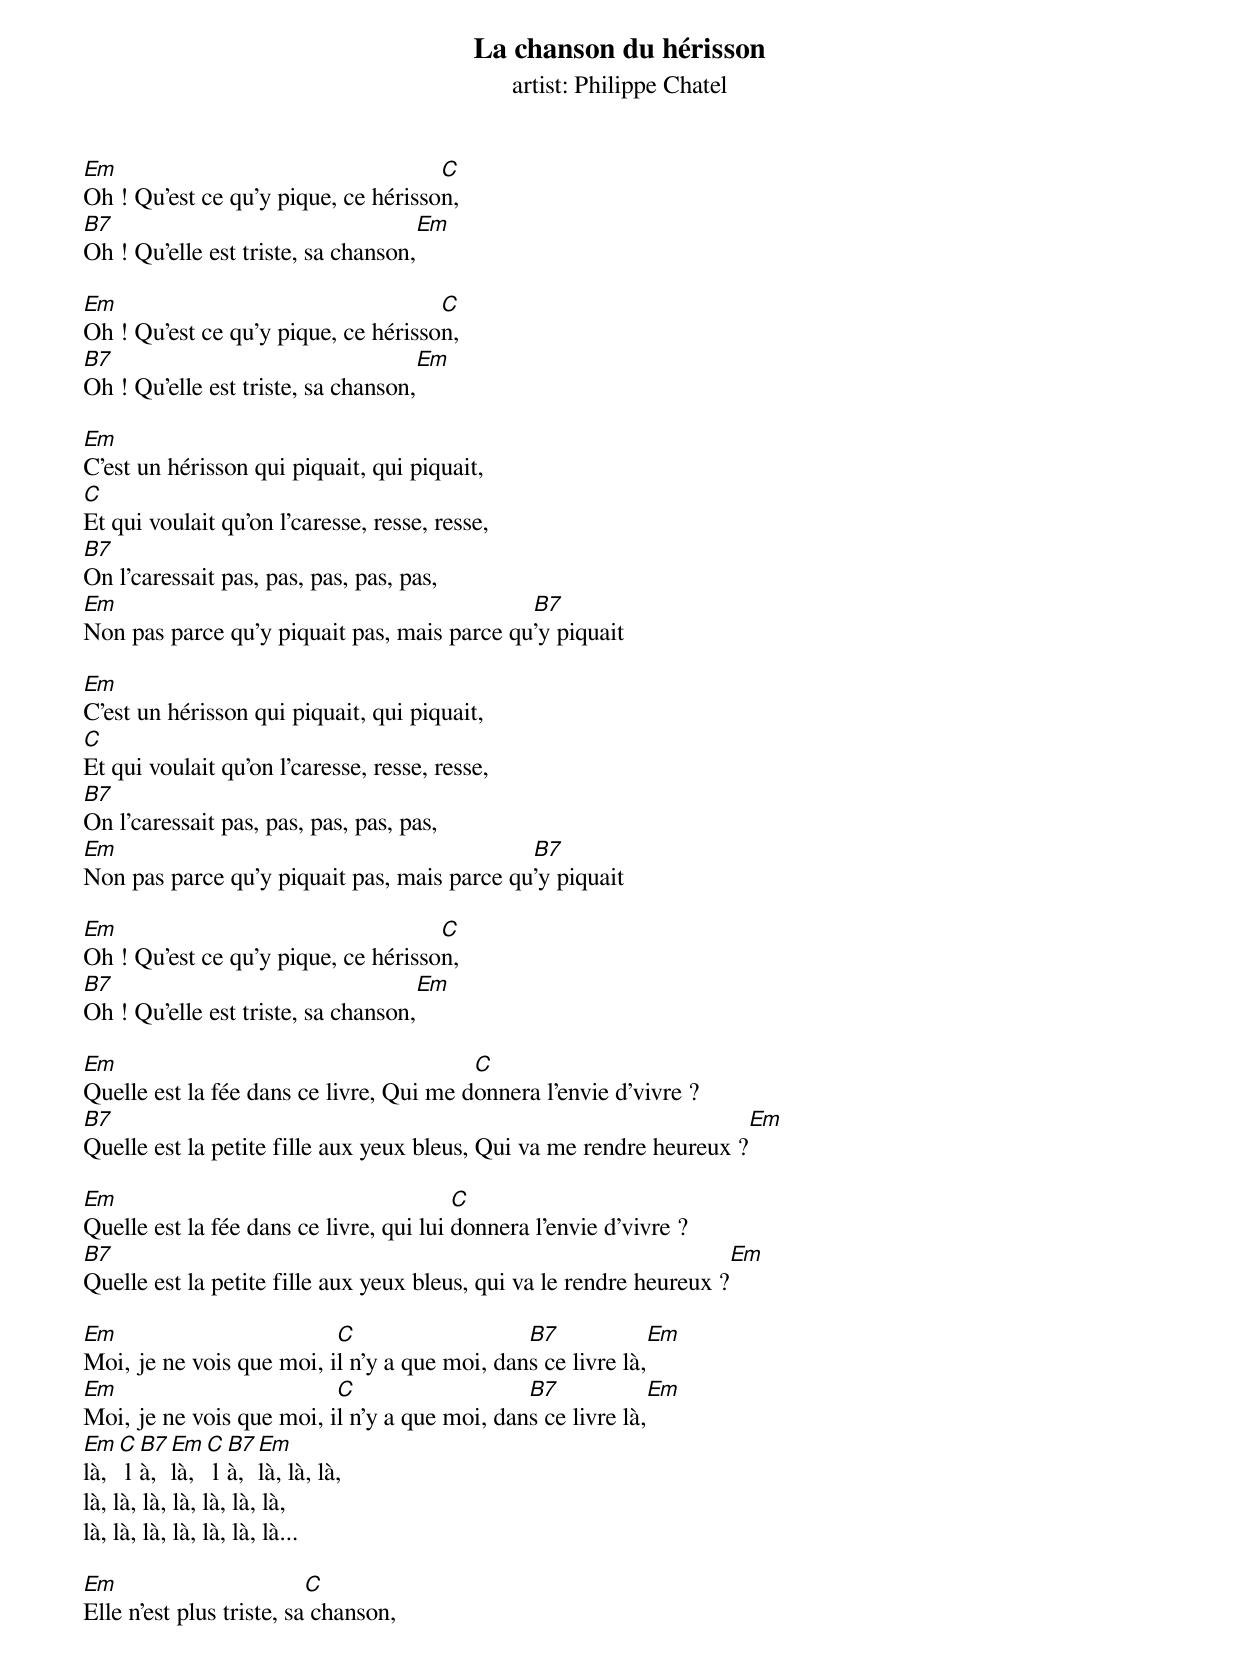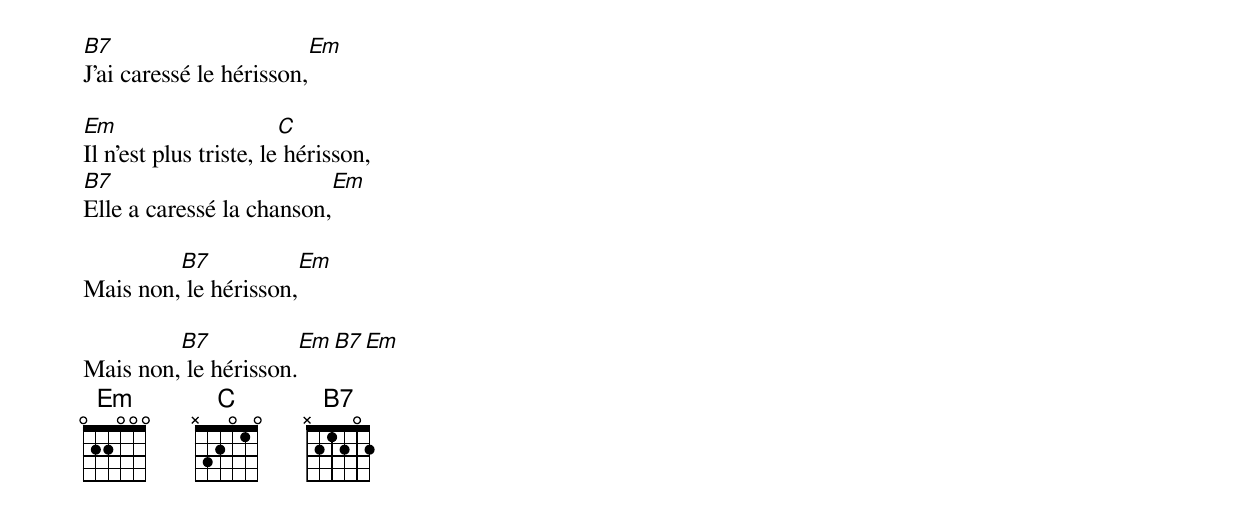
La chanson du hérisson
artist: Philippe Chatel


Em                                   C
Oh ! Qu'est ce qu'y pique, ce hérisson,
B7                                         Em
Oh ! Qu'elle est triste, sa chanson,

Em                                   C
Oh ! Qu'est ce qu'y pique, ce hérisson,
B7                                         Em
Oh ! Qu'elle est triste, sa chanson,

Em
C'est un hérisson qui piquait, qui piquait,
C
Et qui voulait qu'on l'caresse, resse, resse,
B7
On l'caressait pas, pas, pas, pas, pas,
Em                                           B7
Non pas parce qu'y piquait pas, mais parce qu'y piquait

Em
C'est un hérisson qui piquait, qui piquait,
C
Et qui voulait qu'on l'caresse, resse, resse,
B7
On l'caressait pas, pas, pas, pas, pas,
Em                                           B7
Non pas parce qu'y piquait pas, mais parce qu'y piquait

Em                                   C
Oh ! Qu'est ce qu'y pique, ce hérisson,
B7                                         Em
Oh ! Qu'elle est triste, sa chanson,

Em                                       C
Quelle est la fée dans ce livre, Qui me donnera l'envie d'vivre ?
B7                                                                                      Em
Quelle est la petite fille aux yeux bleus, Qui va me rendre heureux ?

Em                                       C
Quelle est la fée dans ce livre, qui lui donnera l'envie d'vivre ?
B7                                                                                    Em
Quelle est la petite fille aux yeux bleus, qui va le rendre heureux ?

Em                        C                   B7                     Em
Moi, je ne vois que moi, il n'y a que moi, dans ce livre là,
Em                        C                   B7                     Em
Moi, je ne vois que moi, il n'y a que moi, dans ce livre là,
Em C B7 Em C B7 Em
là, là, là, là, là, là, là,
là, là, là, là, là, là, là,
là, là, là, là, là, là, là...

Em                        C
Elle n'est plus triste, sa chanson,
B7                        Em
J'ai caressé le hérisson,

Em                      C
Il n'est plus triste, le hérisson,
B7                            Em
Elle a caressé la chanson,

         B7             Em
Mais non, le hérisson,

         B7             Em B7 Em
Mais non, le hérisson.
